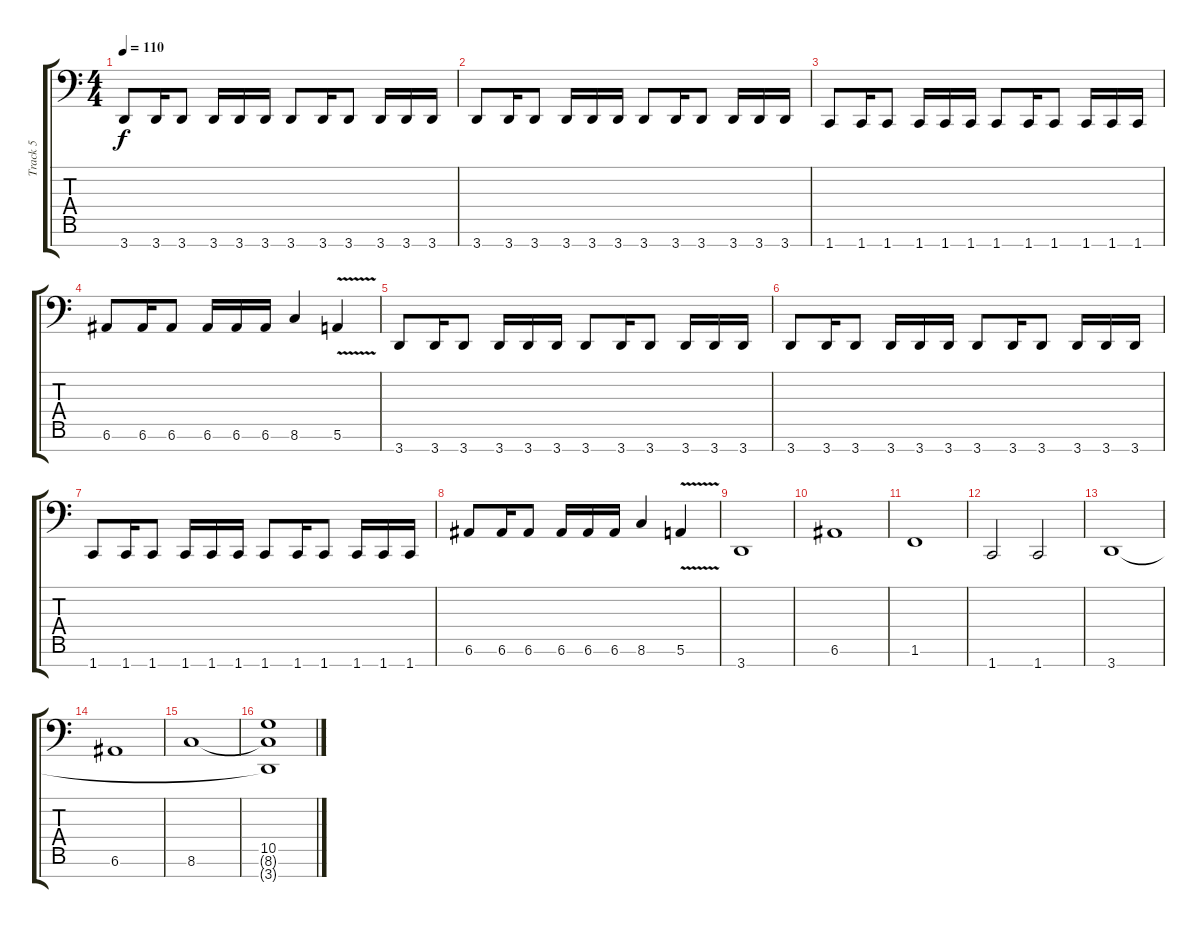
\track ("Track 5" "Track 5") {instrument electricbasspick}
\staff {score tabs}
\tuning (E3 B2 G2 D2 A1 E1 B0) {hide}
\ts (4 4)
\tempo 110
\clef f4
\ks c
3.7.8{dy f} 3.7.16 3.7.8 3.7.16 3.7.16 3.7.16 3.7.8 3.7.16 3.7.8 3.7.16 3.7.16 3.7.16 |
3.7.8 3.7.16 3.7.8 3.7.16 3.7.16 3.7.16 3.7.8 3.7.16 3.7.8 3.7.16 3.7.16 3.7.16 |
1.7.8 1.7.16 1.7.8 1.7.16 1.7.16 1.7.16 1.7.8 1.7.16 1.7.8 1.7.16 1.7.16 1.7.16 |
6.6.8 6.6.16 6.6.8 6.6.16 6.6.16 6.6.16 8.6.4 5.6{v}.4 |
3.7.8 3.7.16 3.7.8 3.7.16 3.7.16 3.7.16 3.7.8 3.7.16 3.7.8 3.7.16 3.7.16 3.7.16 |
3.7.8 3.7.16 3.7.8 3.7.16 3.7.16 3.7.16 3.7.8 3.7.16 3.7.8 3.7.16 3.7.16 3.7.16 |
1.7.8 1.7.16 1.7.8 1.7.16 1.7.16 1.7.16 1.7.8 1.7.16 1.7.8 1.7.16 1.7.16 1.7.16 |
6.6.8 6.6.16 6.6.8 6.6.16 6.6.16 6.6.16 8.6.4 5.6{v}.4 |
3.7.1 |
6.6.1 |
1.6.1 |
1.7.2 1.7.2 |
3.7.1 |
6.6.1 |
8.6.1 |
(10.5 8.6{t} 3.7{t}).1
